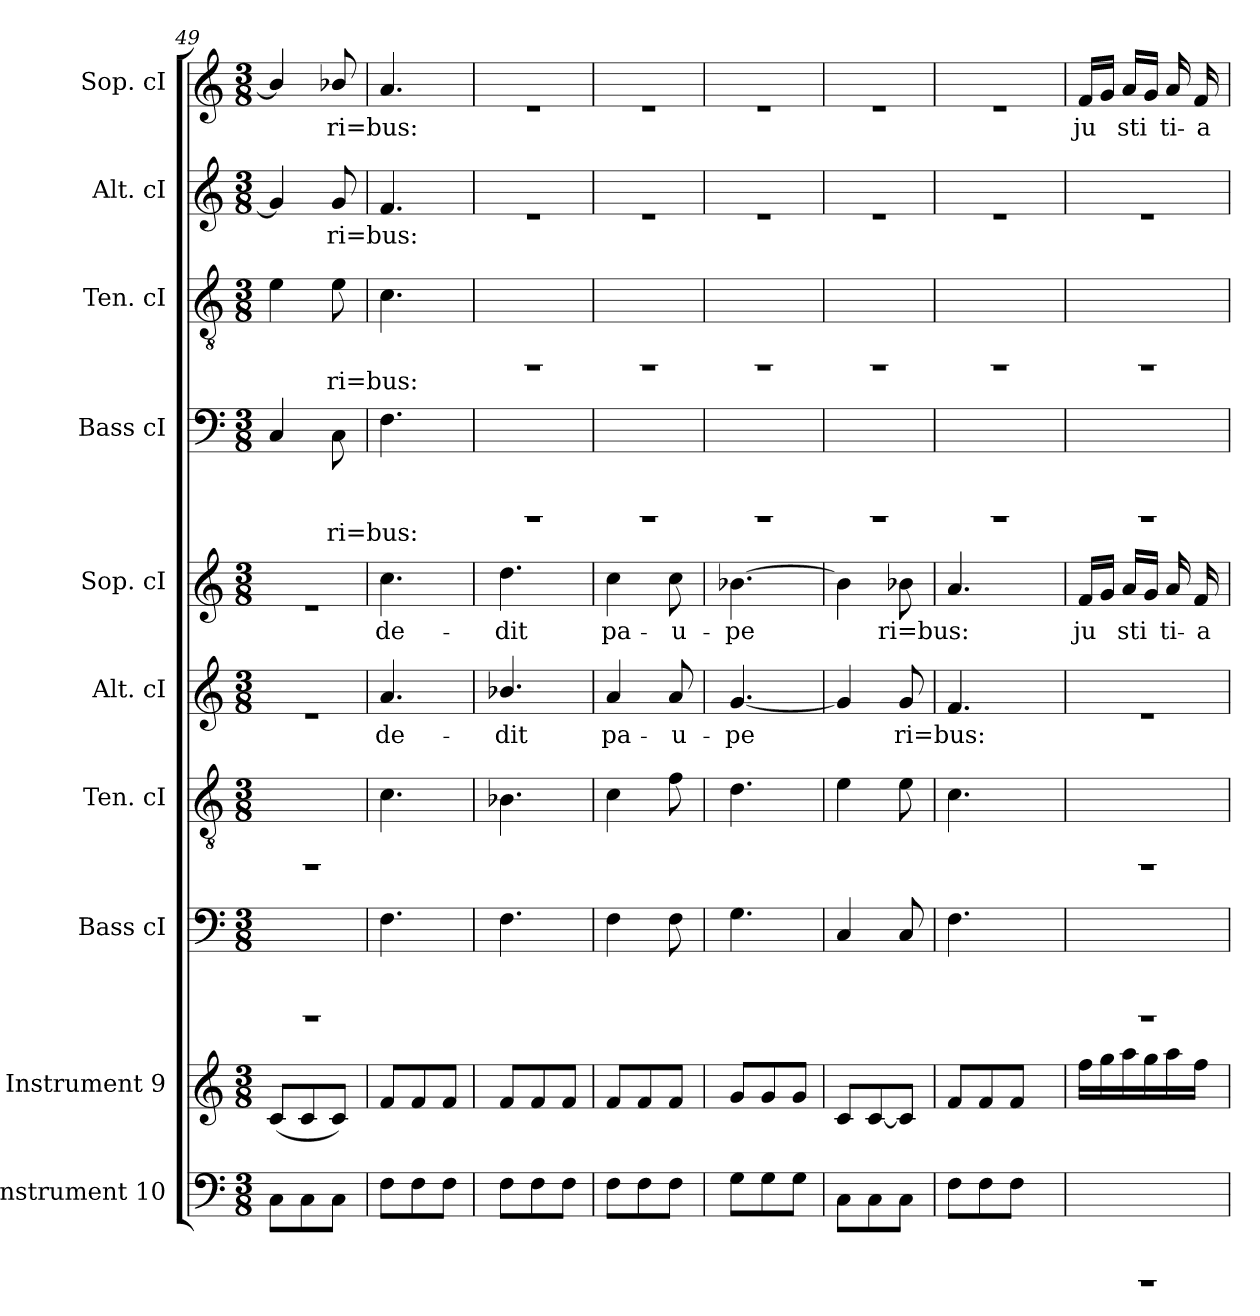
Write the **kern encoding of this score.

**kern	**kern	**kern	**text	**kern	**text	**kern	**text	**kern	**text	**kern	**text	**kern	**text	**kern	**text	**kern	**text
*part10	*part9	*part8	*part8	*part7	*part7	*part6	*part6	*part5	*part5	*part4	*part4	*part3	*part3	*part2	*part2	*part1	*part1
*staff10	*staff9	*staff8	*staff8	*staff7	*staff7	*staff6	*staff6	*staff5	*staff5	*staff4	*staff4	*staff3	*staff3	*staff2	*staff2	*staff1	*staff1
*I"Instrument 10	*I"Instrument 9	*I"Bass cI	*	*I"Ten. cI	*	*I"Alt. cI	*	*I"Sop. cI	*	*I"Bass cI	*	*I"Ten. cI	*	*I"Alt. cI	*	*I"Sop. cI	*
*	*	*	*	*	*	*	*	*	*	*I'Bass cI	*	*I'Ten. cI	*	*I'Alt. cI	*	*I'Sop. cI	*
*clefF4	*clefG2	*clefF4	*	*clefGv2	*	*clefG2	*	*clefG2	*	*clefF4	*	*clefGv2	*	*clefG2	*	*clefG2	*
*k[]	*k[]	*k[]	*	*k[]	*	*k[]	*	*k[]	*	*k[]	*	*k[]	*	*k[]	*	*k[]	*
*C:	*C:	*C:	*	*C:	*	*C:	*	*C:	*	*C:	*	*C:	*	*C:	*	*C:	*
*M3/8	*M3/8	*M3/8	*	*M3/8	*	*M3/8	*	*M3/8	*	*M3/8	*	*M3/8	*	*M3/8	*	*M3/8	*
=49	=49	=49	=49	=49	=49	=49	=49	=49	=49	=49	=49	=49	=49	=49	=49	=49	=49
!	!	!	!	!	!	!	!	!	!	!	!LO:LY:b:cj	!	!LO:LY:b:cj	!	!LO:LY:b:cj	!	!LO:LY:b:cj
8C\L	(>8c/L	4.rBBBB	.	4.rEE	.	4.re	.	4.re	.	4C/	--	4e\	--	4g/]	--	4b-/]	--
8C\	8c/	.	.	.	.	.	.	.	.	.	.	.	.	.	.	.	.
!	!	!	!	!	!	!	!	!	!	!	!LO:LY:b:cj	!	!LO:LY:b:cj	!	!LO:LY:b:cj	!	!LO:LY:b:cj
8C\J	8c/J)	.	.	.	.	.	.	.	.	8C\	-ri=bus:	8e\	-ri=bus:	8g/	-ri=bus:	8b-X/	-ri=bus:
=50	=50	=50	=50	=50	=50	=50	=50	=50	=50	=50	=50	=50	=50	=50	=50	=50	=50
!	!	!	!LO:LY:b:cj	!	!LO:LY:b:cj	!	!LO:LY:b:cj	!	!LO:LY:b:cj	!	!LO:LY:b:cj	!	!LO:LY:b:cj	!	!LO:LY:b:cj	!	!LO:LY:b:cj
8F\L	8f/L	4.F\	--	4.c\	--	4.a/	de-	4.cc\	de-	4.F\	.	4.c\	.	4.f/	.	4.a/	.
8F\	8f/	.	.	.	.	.	.	.	.	.	.	.	.	.	.	.	.
8F\J	8f/J	.	.	.	.	.	.	.	.	.	.	.	.	.	.	.	.
=51	=51	=51	=51	=51	=51	=51	=51	=51	=51	=51	=51	=51	=51	=51	=51	=51	=51
!	!	!	!LO:LY:b:cj	!	!LO:LY:b:cj	!	!LO:LY:b:cj	!	!LO:LY:b:cj	!	!	!	!	!	!	!	!
8F\L	8f/L	4.F\	--	4.B-X\	--	4.b-X/	-dit	4.dd\	-dit	4.rBBBB	.	4.rEE	.	4.re	.	4.re	.
8F\	8f/	.	.	.	.	.	.	.	.	.	.	.	.	.	.	.	.
8F\J	8f/J	.	.	.	.	.	.	.	.	.	.	.	.	.	.	.	.
=52	=52	=52	=52	=52	=52	=52	=52	=52	=52	=52	=52	=52	=52	=52	=52	=52	=52
!	!	!	!LO:LY:b:cj	!	!LO:LY:b:cj	!	!LO:LY:b:cj	!	!LO:LY:b:cj	!	!	!	!	!	!	!	!
8F\L	8f/L	4F\	--	4c\	--	4a/	pa-	4cc\	pa-	4.rBBBB	.	4.rEE	.	4.re	.	4.re	.
8F\	8f/	.	.	.	.	.	.	.	.	.	.	.	.	.	.	.	.
!	!	!	!LO:LY:b:cj	!	!LO:LY:b:cj	!	!LO:LY:b:cj	!	!LO:LY:b:cj	!	!	!	!	!	!	!	!
8F\J	8f/J	8F\	--	8f\	--	8a/	-u-	8cc\	-u-	.	.	.	.	.	.	.	.
=53	=53	=53	=53	=53	=53	=53	=53	=53	=53	=53	=53	=53	=53	=53	=53	=53	=53
!	!	!	!LO:LY:b:cj	!	!LO:LY:b:cj	!	!LO:LY:b:cj	!	!LO:LY:b:cj	!	!	!	!	!	!	!	!
8G\L	8g/L	4.G\	--	4.d\	--	[<4.g/	-pe-	[>4.b-X\	-pe-	4.rBBBB	.	4.rEE	.	4.re	.	4.re	.
8G\	8g/	.	.	.	.	.	.	.	.	.	.	.	.	.	.	.	.
8G\J	8g/J	.	.	.	.	.	.	.	.	.	.	.	.	.	.	.	.
=54	=54	=54	=54	=54	=54	=54	=54	=54	=54	=54	=54	=54	=54	=54	=54	=54	=54
!	!	!	!LO:LY:b:cj	!	!LO:LY:b:cj	!	!LO:LY:b:cj	!	!LO:LY:b:cj	!	!	!	!	!	!	!	!
8C\L	8c/L	4C/	--	4e\	--	4g/]	--	4b-\]	--	4.rBBBB	.	4.rEE	.	4.re	.	4.re	.
8C\	[>8c/	.	.	.	.	.	.	.	.	.	.	.	.	.	.	.	.
!	!	!	!LO:LY:b:cj	!	!LO:LY:b:cj	!	!LO:LY:b:cj	!	!LO:LY:b:cj	!	!	!	!	!	!	!	!
8C\J	8c/J]	8C/	--	8e\	--	8g/	-ri=bus:	8b-X\	-ri=bus:	.	.	.	.	.	.	.	.
=55	=55	=55	=55	=55	=55	=55	=55	=55	=55	=55	=55	=55	=55	=55	=55	=55	=55
!	!	!	!LO:LY:b:cj	!	!LO:LY:b:cj	!	!LO:LY:b:cj	!	!LO:LY:b:cj	!	!	!	!	!	!	!	!
8F\L	8f/L	4.F\	--	4.c\	--	4.f/	.	4.a/	.	4.rBBBB	.	4.rEE	.	4.re	.	4.re	.
8F\	8f/	.	.	.	.	.	.	.	.	.	.	.	.	.	.	.	.
8F\J	8f/J	.	.	.	.	.	.	.	.	.	.	.	.	.	.	.	.
!!LO:PB:g=z
=56	=56	=56	=56	=56	=56	=56	=56	=56	=56	=56	=56	=56	=56	=56	=56	=56	=56
!	!	!	!	!	!	!	!	!	!LO:LY:b:cj	!	!	!	!	!	!	!	!LO:LY:b:cj
4.rBBBB	16ff\L	4.rBBBB	.	4.rEE	.	4.re	.	16f/L	ju-	4.rBBBB	.	4.rEE	.	4.re	.	16f/L	ju-
!	!	!	!	!	!	!	!	!	!LO:LY:b:cj	!	!	!	!	!	!	!	!LO:LY:b:cj
.	16gg\	.	.	.	.	.	.	16g/J	--	.	.	.	.	.	.	16g/J	--
!	!	!	!	!	!	!	!	!	!LO:LY:b:cj	!	!	!	!	!	!	!	!LO:LY:b:cj
.	16aa\	.	.	.	.	.	.	16a/L	-sti-	.	.	.	.	.	.	16a/L	-sti-
!	!	!	!	!	!	!	!	!	!LO:LY:b:cj	!	!	!	!	!	!	!	!LO:LY:b:cj
.	16gg\	.	.	.	.	.	.	16g/J	--	.	.	.	.	.	.	16g/J	--
!	!	!	!	!	!	!	!	!	!LO:LY:b:cj	!	!	!	!	!	!	!	!LO:LY:b:cj
.	16aa\	.	.	.	.	.	.	16a/	-ti-	.	.	.	.	.	.	16a/	-ti-
!	!	!	!	!	!	!	!	!	!LO:LY:b:cj	!	!	!	!	!	!	!	!LO:LY:b:cj
.	16ff\J	.	.	.	.	.	.	16f/	-a	.	.	.	.	.	.	16f/	-a
=	=	=	=	=	=	=	=	=	=	=	=	=	=	=	=	=	=
*-	*-	*-	*-	*-	*-	*-	*-	*-	*-	*-	*-	*-	*-	*-	*-	*-	*-
